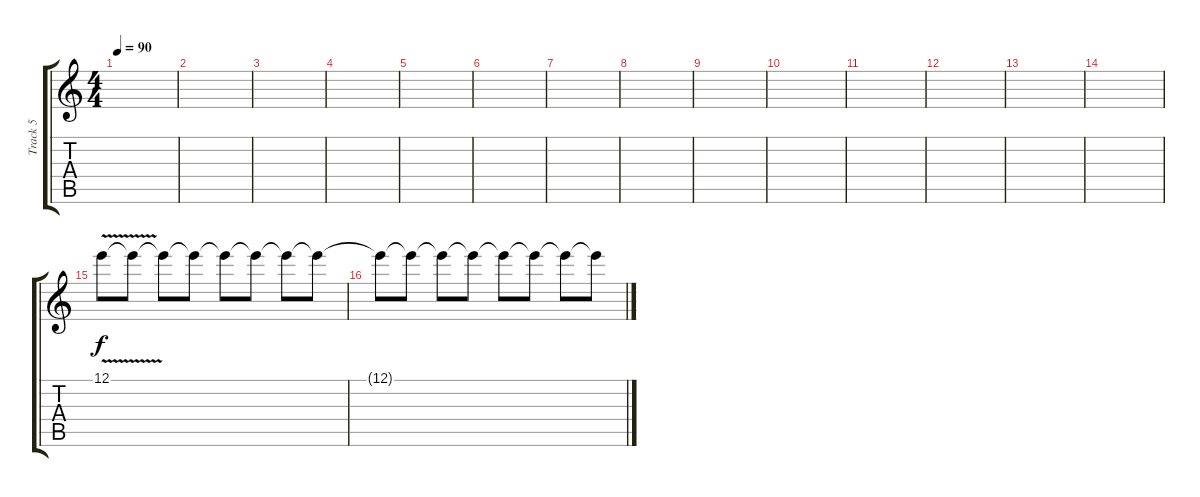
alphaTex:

\track ("Track 5" "Track 5") {instrument overdrivenguitar}
\staff {score tabs}
\tuning (E4 B3 G3 D3 A2 E2) {hide}
\ts (4 4)
\tempo 90
\clef g2
\ks c
|
|
|
|
|
|
|
|
|
|
|
|
|
|
12.1{v}.8 12.1{t}.8{volume 3} 12.1{t}.8{volume 4} 12.1{t}.8{volume 5} 12.1{t}.8{volume 6} 12.1{t}.8{volume 7} 12.1{t}.8{volume 8} 12.1{t}.8 |
12.1{t}.8 12.1{t}.8 12.1{t}.8 12.1{t}.8 12.1{t}.8 12.1{t}.8 12.1{t}.8{volume 7} 12.1{t}.8{volume 6}
